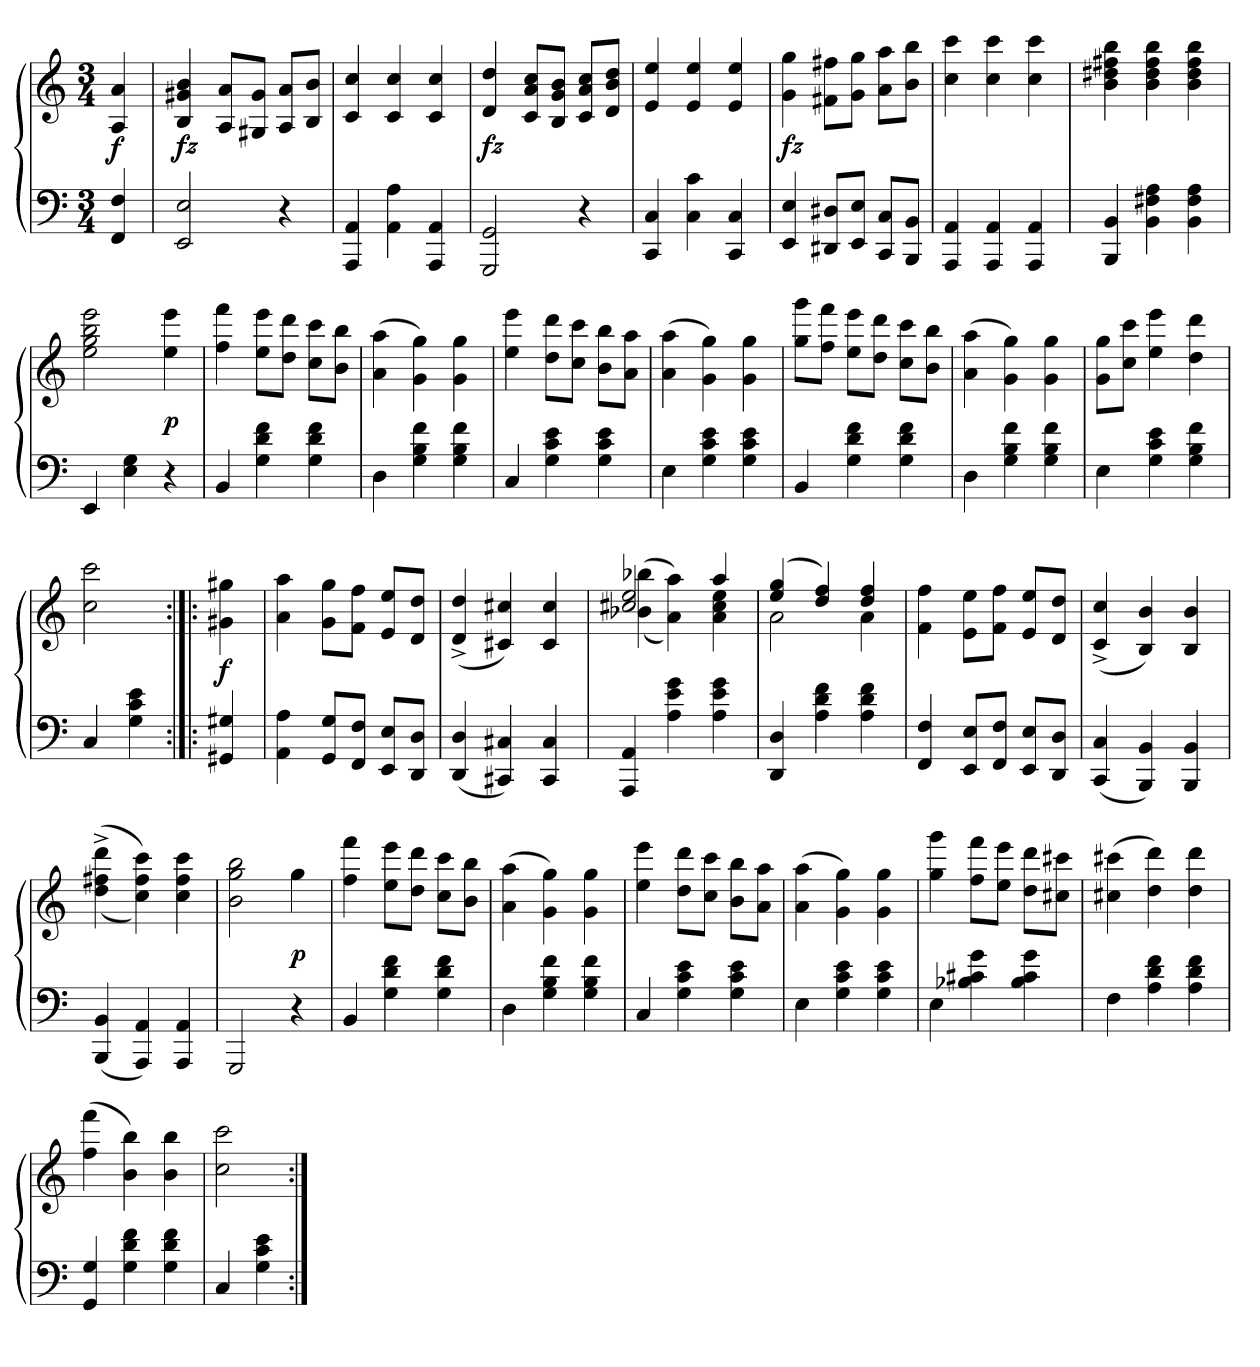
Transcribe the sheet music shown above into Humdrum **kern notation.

**kern	**kern	**dynam
*part1	*part1	*part1
*staff2	*staff1	*staff1/2
*clefF4	*clefG2	*
*k[]	*k[]	*
*a:	*a:	*
*M3/4	*M3/4	*
*MM160	*MM160	*
=	=	=
4FF 4F	4A 4a	f
=	=	=
2EE 2E	4B 4g#X 4b	fz
.	8A 8aL	.
.	8G#X 8g#J	.
4r	8A 8aL	.
.	8B 8bJ	.
=	=	=
4AAA 4AA	4c 4cc	.
4AA 4A	4c 4cc	.
4AAA 4AA	4c 4cc	.
=	=	=
2GGG 2GG	4d 4dd	fz
.	8c 8a 8ccL	.
.	8B 8g 8bJ	.
4r	8c 8a 8ccL	.
.	8d 8b 8ddJ	.
=	=	=
4CC 4C	4e 4ee	.
4C 4c	4e 4ee	.
4CC 4C	4e 4ee	.
=	=	=
4EE 4E	4g 4gg	fz
8DD#X 8D#XL	8f#X 8ff#XL	.
8EE 8EJ	8g 8ggJ	.
8CC 8CL	8a 8aaL	.
8BBB 8BBJ	8b 8bbJ	.
=	=	=
4AAA 4AA	4cc 4ccc	.
4AAA 4AA	4cc 4ccc	.
4AAA 4AA	4cc 4ccc	.
=	=	=
4BBB 4BB	4b 4dd#X 4ff#X 4bb	.
4BB 4F#X 4A	4b 4dd# 4ff# 4bb	.
4BB 4F# 4A	4b 4dd# 4ff# 4bb	.
=	=	=
4EE	2ee 2gg 2bb 2eee	.
4E 4G	.	.
4r	4ee 4eee	p
=	=	=
4BB	4ff 4fff	.
4G 4d 4f	8ee 8eeeL	.
.	8dd 8dddJ	.
4G 4d 4f	8cc 8cccL	.
.	8b 8bbJ	.
=	=	=
4D	(4a 4aa	.
4G 4B 4f	4g 4gg)	.
4G 4B 4f	4g 4gg	.
=	=	=
4C	4ee 4eee	.
4G 4c 4e	8dd 8dddL	.
.	8cc 8cccJ	.
4G 4c 4e	8b 8bbL	.
.	8a 8aaJ	.
=	=	=
4E	(4a 4aa	.
4G 4c 4e	4g 4gg)	.
4G 4c 4e	4g 4gg	.
=	=	=
4BB	8gg 8gggL	.
.	8ff 8fffJ	.
4G 4d 4f	8ee 8eeeL	.
.	8dd 8dddJ	.
4G 4d 4f	8cc 8cccL	.
.	8b 8bbJ	.
=	=	=
4D	(4a 4aa	.
4G 4B 4f	4g 4gg)	.
4G 4B 4f	4g 4gg	.
=	=	=
4E	8g 8ggL	.
.	8cc 8cccJ	.
4G 4c 4e	4ee 4eee	.
4G 4B 4f	4dd 4ddd	.
=	=	=
4C	2cc 2ccc	.
4G 4c 4e	.	.
=:|!|:	=:|!|:	=:|!|:
4GG#X 4G#X	4g#X 4gg#X	f
=	=	=
4AA 4A	4a 4aa	.
8GG 8GL	8g 8ggL	.
8FF 8FJ	8f 8ffJ	.
8EE 8EL	8e 8eeL	.
8DD 8DJ	8d 8ddJ	.
=	=	=
(4DD 4D	(4d^ 4dd^	.
4CC#X 4C#X)	4c#X 4cc#X)	.
4CC# 4C#	4c# 4cc#	.
=	=	=
*	*^	*
4AAA 4AA	2cc#X 2ee	(<(>4b-X 4bb-X	.
4A 4e 4g	.	4a 4aa))	.
4A 4e 4g	4aa	4a 4cc# 4ee	.
=	=	=	=
4DD 4D	(4ee 4gg	2a	.
4A 4d 4f	4dd 4ff)	.	.
4A 4d 4f	4dd 4ff	4a	.
*	*v	*v	*
=	=	=
4FF 4F	4f 4ff	.
8EE 8EL	8e 8eeL	.
8FF 8FJ	8f 8ffJ	.
8EE 8EL	8e 8eeL	.
8DD 8DJ	8d 8ddJ	.
=	=	=
(4CC 4C	(4c^ 4cc^	.
4BBB 4BB)	4B 4b)	.
4BBB 4BB	4B 4b	.
=	=	=
(4BBB 4BB	(<(>4dd^ 4ff#X^ 4ddd^	.
4AAA 4AA)	4cc 4ff# 4ccc))	.
4AAA 4AA	4cc 4ff# 4ccc	.
=	=	=
2GGG	2b 2gg 2bb	.
4r	4gg	p
=	=	=
4BB	4ff 4fff	.
4G 4d 4f	8ee 8eeeL	.
.	8dd 8dddJ	.
4G 4d 4f	8cc 8cccL	.
.	8b 8bbJ	.
=	=	=
4D	(4a 4aa	.
4G 4B 4f	4g 4gg)	.
4G 4B 4f	4g 4gg	.
=	=	=
4C	4ee 4eee	.
4G 4c 4e	8dd 8dddL	.
.	8cc 8cccJ	.
4G 4c 4e	8b 8bbL	.
.	8a 8aaJ	.
=	=	=
4E	(4a 4aa	.
4G 4c 4e	4g 4gg)	.
4G 4c 4e	4g 4gg	.
=	=	=
4E	4gg 4ggg	.
4B-X 4c#X 4g	8ff 8fffL	.
.	8ee 8eeeJ	.
4B- 4c# 4g	8dd 8dddL	.
.	8cc#X 8ccc#XJ	.
=	=	=
4F	(4cc#X 4ccc#X	.
4A 4d 4f	4dd 4ddd)	.
4A 4d 4f	4dd 4ddd	.
=	=	=
4GG 4G	(4ff 4fff	.
4G 4d 4f	4b 4bb)	.
4G 4d 4f	4b 4bb	.
=	=	=
4C	2cc 2ccc	.
4G 4c 4e	.	.
=:|!	=:|!	=:|!
*-	*-	*-
